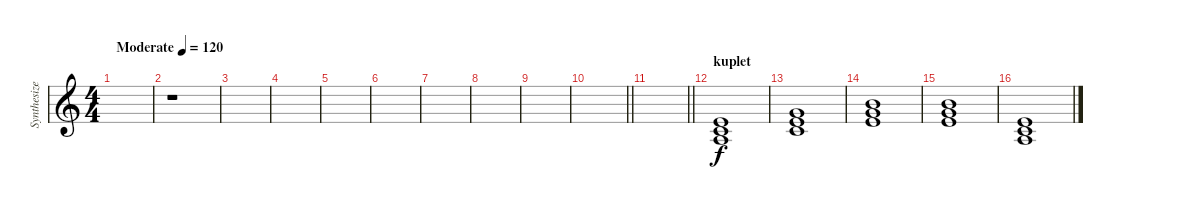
\track ("Synthesizer (Staff 1)" "Synthesize") {instrument fx1rain}
\staff {score}
\tuning (E4 B3 G3 D3 A2 E2 B1) {hide}
\ts (4 4)
\tempo (120 "Moderate")
\clef g2
\ks c
|
r.1 |
|
|
|
|
|
|
|
\barLineRight lightlight
|
\barLineRight lightlight
|
\section ("" "kuplet")
(0.1 1.2 2.3).1 |
(0.1 1.2 12.3).1 |
(0.1 8.2 16.3).1 |
(0.1 8.2 16.3).1 |
(0.1 1.2 2.3).1
